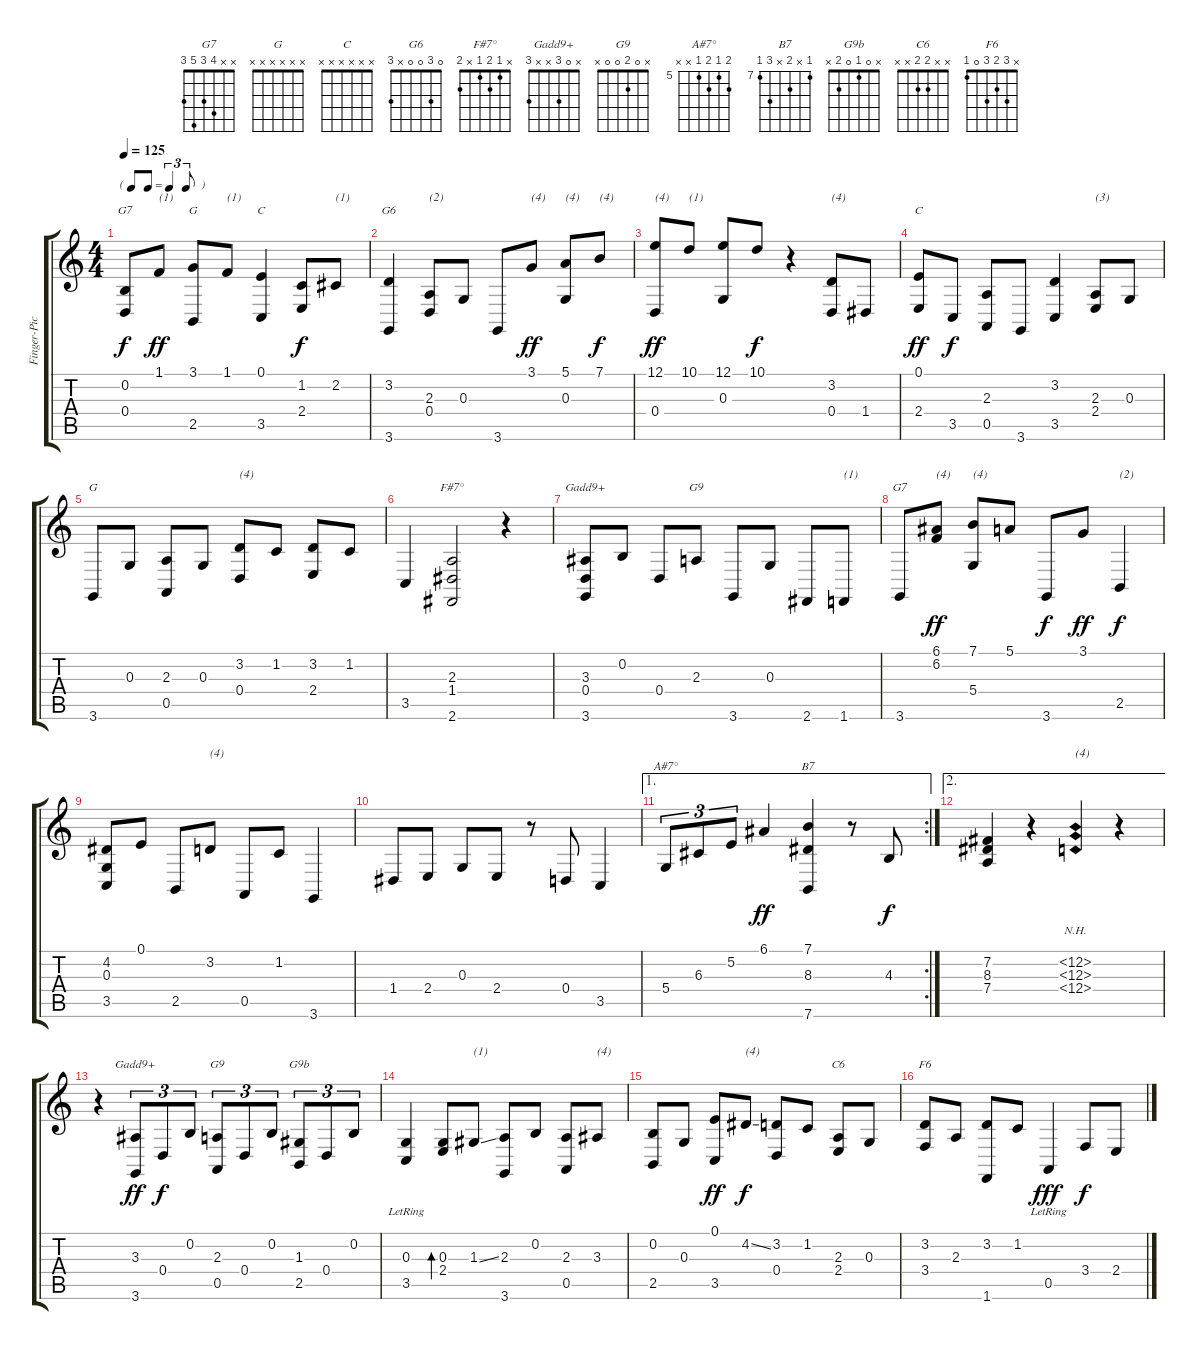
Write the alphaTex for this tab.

\track ("Finger-Picking Guitar" "Finger-Pic") {instrument acousticgrandpiano}
\staff {score tabs}
\tuning (E4 B3 G3 D3 A2 E2) {hide}
\chord ("G7" x x x x x x)
\chord ("G" 3 x x x 2 x)
\chord ("C" 0 1 0 2 3 x)
\chord ("G6" 0 3 0 0 x 3)
\chord ("C" x x x x x x)
\chord ("G" x x x x x x)
\chord ("F#7°" x 1 2 1 x 2)
\chord ("Gadd9+" 0 0 3 0 2 3)
\chord ("G9" x 0 2 0 x 3)
\chord ("G7" x x 4 3 5 3)
\chord ("A#7°" 6 5 6 5 x x) {firstfret 5}
\chord ("B7" 7 x 8 x 9 7) {firstfret 7}
\chord ("Gadd9+" x 0 3 x x 3)
\chord ("G9" x 0 2 0 0 x)
\chord ("G9b" x 0 1 0 2 x)
\chord ("C6" x x 2 2 x x)
\chord ("F6" x 3 2 3 0 1)
\ts (4 4)
\tf triplet8th
\tempo 125
\clef g2
\ks c
(0.2 0.4).8{ch "G7" dy f} 1.1.8{txt "(1)" dy ff} (3.1 2.5).8{ch "G"} 1.1.8{txt "(1)"} (0.1 3.5).4{ch "C"} (1.2 2.4).8{dy f} 2.2.8{txt "(1)"} |
(3.2 3.6).4{ch "G6"} (2.3 0.4).8{txt "(2)"} 0.3.8 3.6.8 3.1.8{txt "(4)" dy ff} (5.1 0.3).8{txt "(4)"} 7.1.8{txt "(4)" dy f} |
(12.1 0.4).8{txt "(4)" dy ff} 10.1.8{txt "(1)"} (12.1 0.3).8 10.1.8{dy f} r.4 (3.2 0.4).8{txt "(4)"} 1.4.8 |
(0.1 2.4).8{ch "C" dy ff} 3.5.8{dy f} (2.3 0.5).8 3.6.8 (3.2 3.5).4 (2.3 2.4).8{txt "(3)"} 0.3.8 |
3.6.8{ch "G"} 0.3.8 (2.3 0.5).8 0.3.8 (3.2 0.4).8{txt "(4)"} 1.2.8 (3.2 2.4).8 1.2.8 |
3.5.4 (2.3 1.4 2.6).2{ch "F#7°"} r.4 |
(3.3 0.4 3.6).8{ch "Gadd9+"} 0.2.8 0.4.8 2.3.8{ch "G9"} 3.6.8 0.3.8 2.6.8 1.6.8{txt "(1)"} |
3.6.8{ch "G7"} (6.1 6.2).8{txt "(4)" dy ff} (7.1 5.4).8{txt "(4)"} 5.1.8 3.6.8{dy f} 3.1.8{dy ff} 2.5.4{txt "(2)" dy f} |
(4.2 0.3 3.5).8 0.1.8 2.5.8 3.2.8{txt "(4)"} 0.5.8 1.2.8 3.6.4 |
1.4.8 2.4.8 0.3.8 2.4.8 r.8 0.4.8 3.5.4 |
\ae 1
\rc 2
5.4.8{tu (3 2) ch "A#7°"} 6.3.8{tu (3 2)} 5.2.8{tu (3 2)} 6.1.4{dy ff} (7.1 8.3 7.6).4{ch "B7"} r.8 4.3.8{dy f} |
\ae 2
(7.2 8.3 7.4).4 r.4 (12.2{nh} 12.3{nh} 12.4{nh}).4{txt "(4)"} r.4 |
r.4 (3.3 3.6).8{tu (3 2) ch "Gadd9+" dy ff} 0.4.8{tu (3 2) dy f} 0.2.8{tu (3 2)} (2.3 0.5).8{tu (3 2) ch "G9"} 0.4.8{tu (3 2)} 0.2.8{tu (3 2)} (1.3 2.5).8{tu (3 2) ch "G9b"} 0.4.8{tu (3 2)} 0.2.8{tu (3 2)} |
(0.3 3.5{lr}).4 (0.3 2.4).8{bd 120} 1.3{ss}.8{txt "(1)"} (2.3 3.6).8 0.2.8 (2.3 0.5).8 3.3.8{txt "(4)"} |
(0.2 2.5).8 0.3.8 (0.1 3.5).8{dy ff} 4.2{ss}.8{txt "(4)" dy f} (3.2 0.4).8 1.2.8 (2.3 2.4).8{ch "C6"} 0.3.8 |
(3.2 3.4).8{ch "F6"} 2.3.8 (3.2 1.6).8 1.2.8 0.5{lr}.4{dy fff} 3.4.8{dy f} 2.4.8
